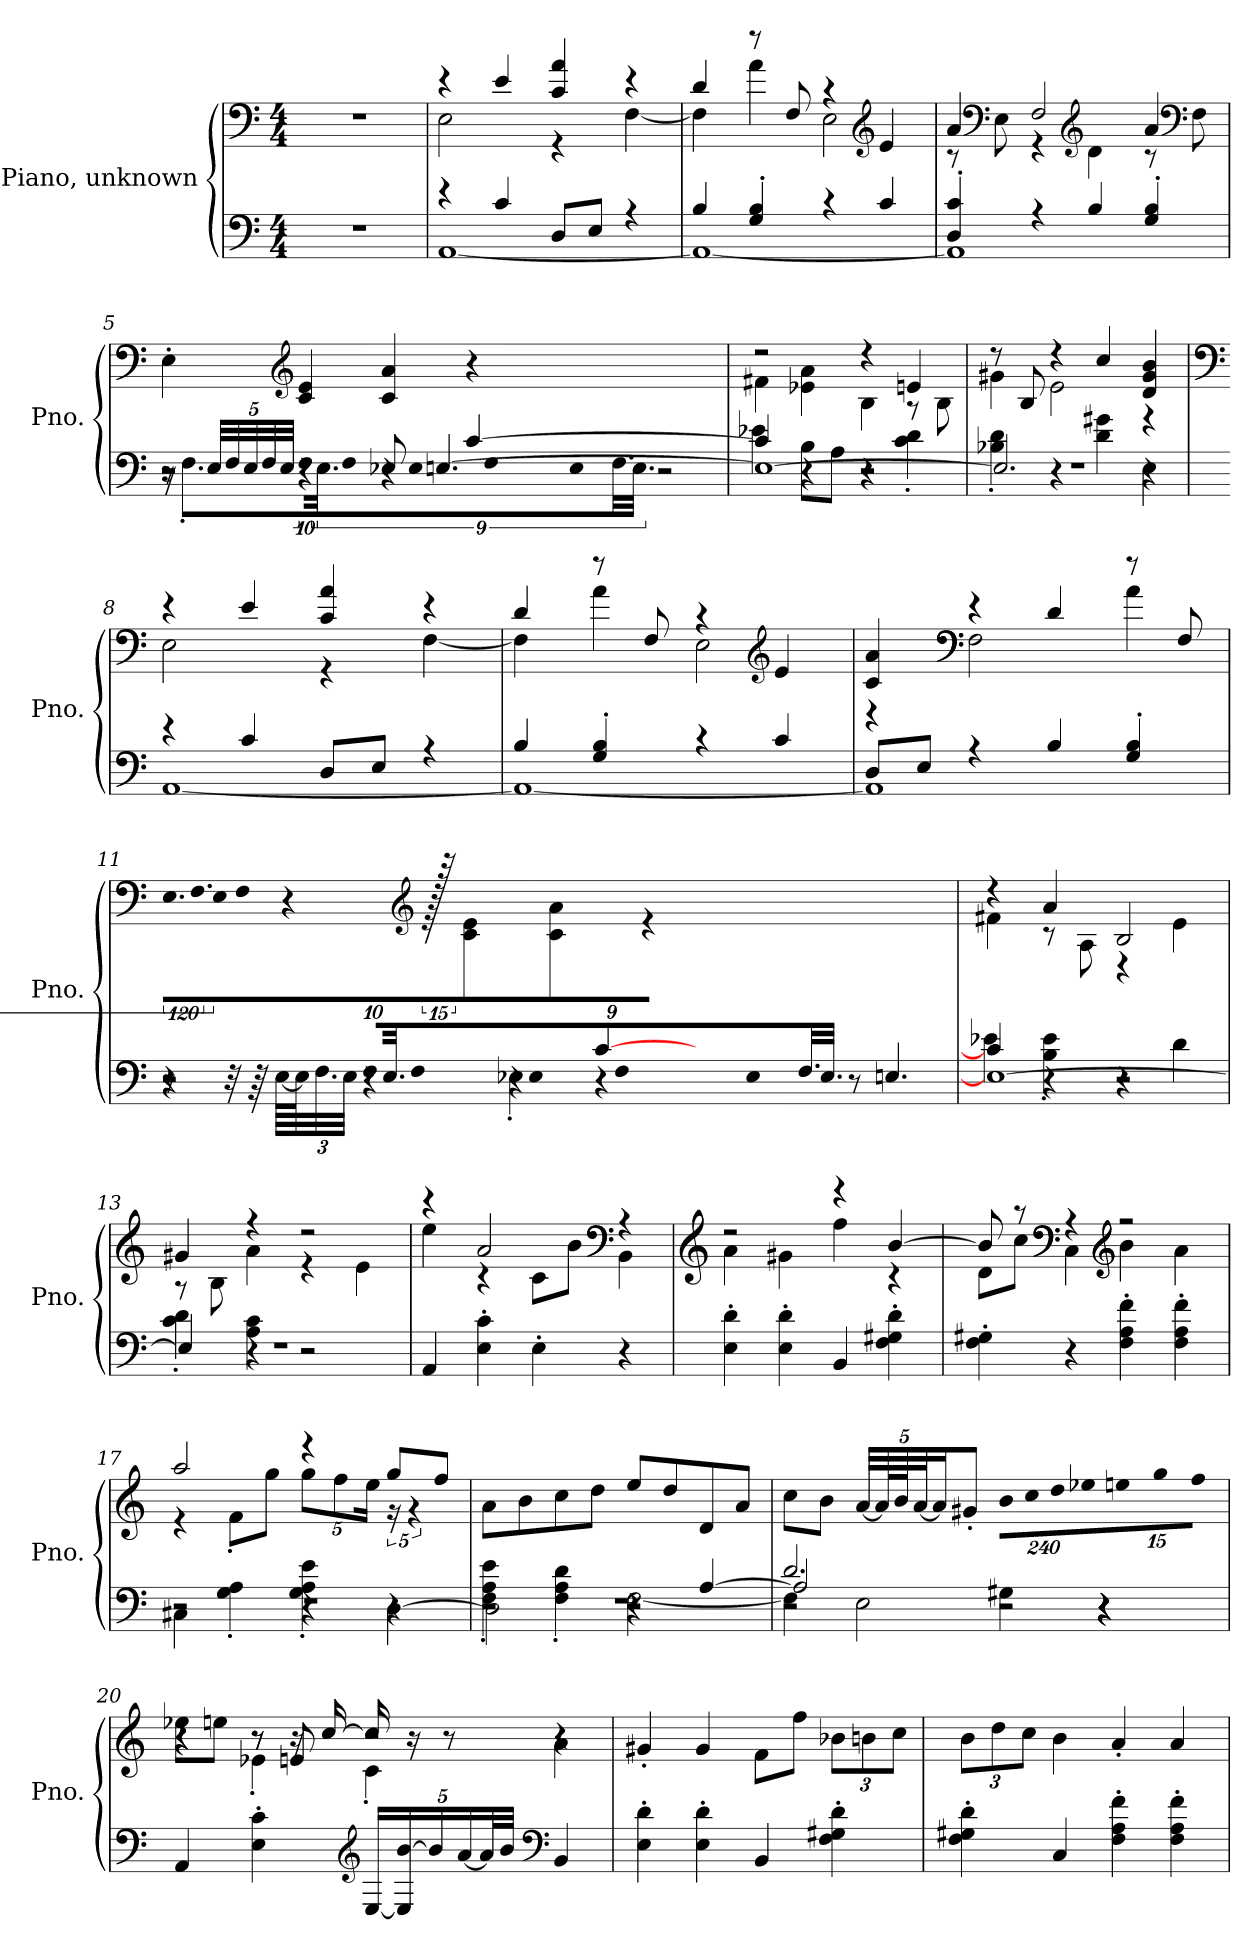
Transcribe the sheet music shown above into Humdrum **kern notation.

**kern	**kern
*part1	*part1
*staff2	*staff1
*I"Piano, unknown	*
*I'Pno.	*
*clefF4	*clefF4
*k[]	*k[]
*M4/4	*M4/4
*MM120	*MM120
=1	=1
1r	1r
=2	=2
*^	*^
4r	[1AA	4r	2E\
4c/	.	4e/	.
8D/L	.	4c/ 4a/	4r
8E/J	.	.	.
4r	.	4r	[4F\
=3	=3	=3	=3
4B/	1AA_	4d/	4F\]
4G/' 4B/'	.	8r	4a\
.	.	8F/	.
4r	.	4r	2E\
*	*	*clefG2	*
4c/	.	4e/	.
=4	=4	=4	=4
4D/' 4c/'	1AA]	4a/	8r
*	*	*clefF4	*
.	.	.	8E\
4r	.	2F/	4r
*	*	*clefG2	*
4B/	.	.	4d\
4G/' 4B/'	.	4a/	8r
*	*	*clefF4	*
.	.	.	8F\
*	*	*v	*v
!!LO:LB:g=z
=5	=5	=5
*	*^	*
2r	16r	8r	4E'\
.	8.F'\L	.	.
*	*	*Xbrackettup	*
.	.	40E/LLL	.
.	.	40F/	.
.	.	40E/	.
.	.	40F/	.
.	.	40E/JJJ	.
*	*	*	*clefG2
!	!LO:N:vis=64	!	!
.	640%9F\KLL	4r	4c/ 4e/
.	36.E\	.	.
!	!LO:N:vis=32	!	!
.	1920%53F\	.	.
!	!LO:N:vis=32	!	!
.	1920%53E\	.	.
!	!LO:N:vis=32	!	!
.	1920%53F\	.	.
.	1920ryy	.	.
!	!LO:N:vis=32	!	!
.	1920%53E\	.	.
.	36.F\	.	.
.	36.E\JJJ	.	.
4r	2r	8E-X/	4c/ 4a/
.	.	[4.En/	.
[4c/	.	.	4r
=6	=6	=6	=6
*	*	*	*^
4c/]	4e-X\	1E_	2r	4f#X\
4r	8B\L	.	.	4e-X\ 4a\
.	8A\J	.	.	.
2r	4r	.	4r	4B\
.	4c\' 4d\'	.	4en/	8r
.	.	.	.	8B\
=7	=7	=7	=7	=7
1r	4B-X\' 4d\'	2.E/]	8r	4g#X\
.	.	.	8B/	.
.	4r	.	4r	2e\
.	4d\ 4g#X\	.	4cc/	.
.	4E\	4r	4d/ 4g#/ 4b/	4r
*v	*v	*v	*	*
!!LO:LB:g=z	!!
=8	=8	=8
*	*clefF4	*
*^	*	*
4r	[1AA	4r	2E\
4c/	.	4e/	.
8D/L	.	4c/ 4a/	4r
8E/J	.	.	.
4r	.	4r	[4F\
=9	=9	=9	=9
4B/	1AA_	4d/	4F\]
4G/' 4B/'	.	8r	4a\
.	.	8F/	.
4r	.	4r	2E\
*	*	*clefG2	*
4c/	.	4e/	.
=10	=10	=10	=10
8D/L	1AA]	4c/ 4a/	4r
8E/J	.	.	.
*	*	*clefF4	*
4r	.	4r	2F\
4B/	.	4d/	.
4G/' 4B/'	.	8r	4a\
.	.	8F/	.
*	*	*v	*v
!!LO:LB:g=z
=11	=11	=11
*	*^	*
!	!	!	!LO:N:vis=32.
2r	8r	4r	1920%103E\LLL
!	!	!	!LO:N:vis=32.
.	.	.	1920%103F\
!	!	!	!LO:N:vis=32
.	.	.	640%23E\
.	32r	.	.
!	!	!	!LO:N:vis=32
.	.	.	640%23F\JJJ
.	64r	.	.
.	[64E\LLLL	.	.
.	.	.	240%17r
.	96E\J]	.	.
.	48.F\	.	.
.	48E\JJJ	.	.
*	*	*	*clefG2
!	!	!LO:N:vis=64	!
.	4r	640%9F/KLLL	1920r
.	.	.	4c/ 4e/
.	.	36.E/	.
!	!	!LO:N:vis=32	!
.	.	1920%53F/	.
!	!	!LO:N:vis=32	!
.	.	1920%53E/	.
!	!	!LO:N:vis=32	!
.	.	1920%53F/	.
.	.	1920ryy	.
!	!	!LO:N:vis=32	!
.	.	1920%53E/	.
.	.	36.F/	.
.	.	36.E/JJJ	.
4r	4E-X'\	8r	.
.	.	.	4c/ 4a/
.	.	[4.En/	.
[4c/	4r	.	.
.	.	.	4r
1920ryy	1920ryy	1920ryy	.
=12	=12	=12	=12
*	*	*	*^
4c/]	4e-X\	1E_	4r	4f#X\
4r	4B\' 4e-\'	.	4a/	8r
.	.	.	.	8A\
2r	4r	.	2B/	4r
.	4d\	.	.	4e\
=13	=13	=13	=13	=13
1r	4c\' 4d\'	4E/]	4g#X/	8r
.	.	.	.	8B\
.	4A\ 4c\	4r	4r	4a\
.	2r	2r	2r	4r
.	.	.	.	4e\
*v	*v	*v	*	*
!!LO:LB:g=z	!!
=14	=14	=14
4AA/	4r	4ee\
4E\' 4c\'	2a/	4r
4E'\	.	8c\L
.	.	8b\J
*	*clefF4	*
4r	4r	4BB\
=15	=15	=15
*	*clefG2	*
4E\' 4d\'	2r	4a\
4E\' 4d\'	.	4g#X\
4BB/	4r	4ff\
4F\' 4G#X\' 4d\'	[4b/	4r
=16	=16	=16
4F\' 4G#X\'	8b/]	8d\L
.	8r	8cc\J
*	*clefF4	*
4r	4r	4C\
*	*clefG2	*
4F\' 4A\' 4f\'	2r	4b\
4F\' 4A\' 4f\'	.	4a\
=17	=17	=17
*^	*	*
*	*^	*	*
1r	4C#X\	2r	2aa/	4r
.	4G\' 4A\'	.	.	8f'\L
.	.	.	.	8gg\J
.	4G\' 4A\' 4e\'	4r	4r	10gg\L
.	.	.	.	10ff\
.	.	.	.	20ee\Jk
.	4r	[4D\	8gg/L	20r
.	.	.	.	5r
.	.	.	8ff/J	.
*	*	*	*v	*v
!!LO:LB:g=z
=18	=18	=18	=18
*	*	*^	*
1r	4F\' 4A\' 4e\'	2r	2D\]	8a\L
.	.	.	.	8b\
.	4F\' 4A\' 4d\'	.	.	8cc\
.	.	.	.	8dd\J
.	2r	4r	[2F\	8ee/L
.	.	.	.	8dd/
.	.	[4A/	.	8d/
.	.	.	.	8a/J
=19	=19	=19	=19	=19
2.d/	2r	2A/]	4F\]	8cc\L
.	.	.	.	8b\J
*	*	*	*	*Xbrackettup
.	.	.	2E\	[40a/LLL
.	.	.	.	80a/L]
.	.	.	.	80b/J
.	.	.	.	[40a/J
.	.	.	.	20a/J]
.	.	.	.	8g#X'/J
!	!	!	!	!LO:N:vis=16
.	4G#X\	2r	.	1920%137b\LL
!	!	!	!	!LO:N:vis=16
.	.	.	.	1920%137cc\
!	!	!	!	!LO:N:vis=16
.	.	.	.	1920%137dd\
!	!	!	!	!LO:N:vis=16
.	.	.	.	1920%137ee-X\
4r	4r	.	4r	.
.	.	.	.	1920ryy
!	!	!	!	!LO:N:vis=16
.	.	.	.	1920%137een\
!	!	!	!	!LO:N:vis=16
.	.	.	.	1920%137gg\
!	!	!	!	!LO:N:vis=16
.	.	.	.	1920%137ff\JJ
*v	*v	*v	*v	*
=20	=20
*	*^
*	*	*^
4AA/	4r	8ee-X\L	4r
.	.	8een\J	.
4E\' 4c\'	8r	4e-X'\	8r
.	16r	.	8en/
.	[16cc/	.	.
*clefG2	*	*	*
[20E/LL	16cc/]	4c'\	2r
20E/] [20b/	.	.	.
.	16r	.	.
20b/]	.	.	.
.	8r	.	.
[20a/	.	.	.
40a/L]	.	.	.
40b/JJJ	.	.	.
*clefF4	*	*	*
4BB/	4r	4a\	.
*	*v	*v	*v
!!LO:PB:g=z
=21	=21
4E\' 4d\'	4g#X'/
4E\' 4d\'	4g#/
4BB/	8f\L
.	8ff\J
4F\' 4G#X\' 4d\'	12b-X\L
.	12bn\
.	12cc\J
=22	=22
4F\' 4G#X\' 4d\'	12b\L
.	12dd\
.	12cc\J
4C/	4b\
4F\' 4A\' 4f\'	4a'/
4F\' 4A\' 4f\'	4a/
=	=
*-	*-
